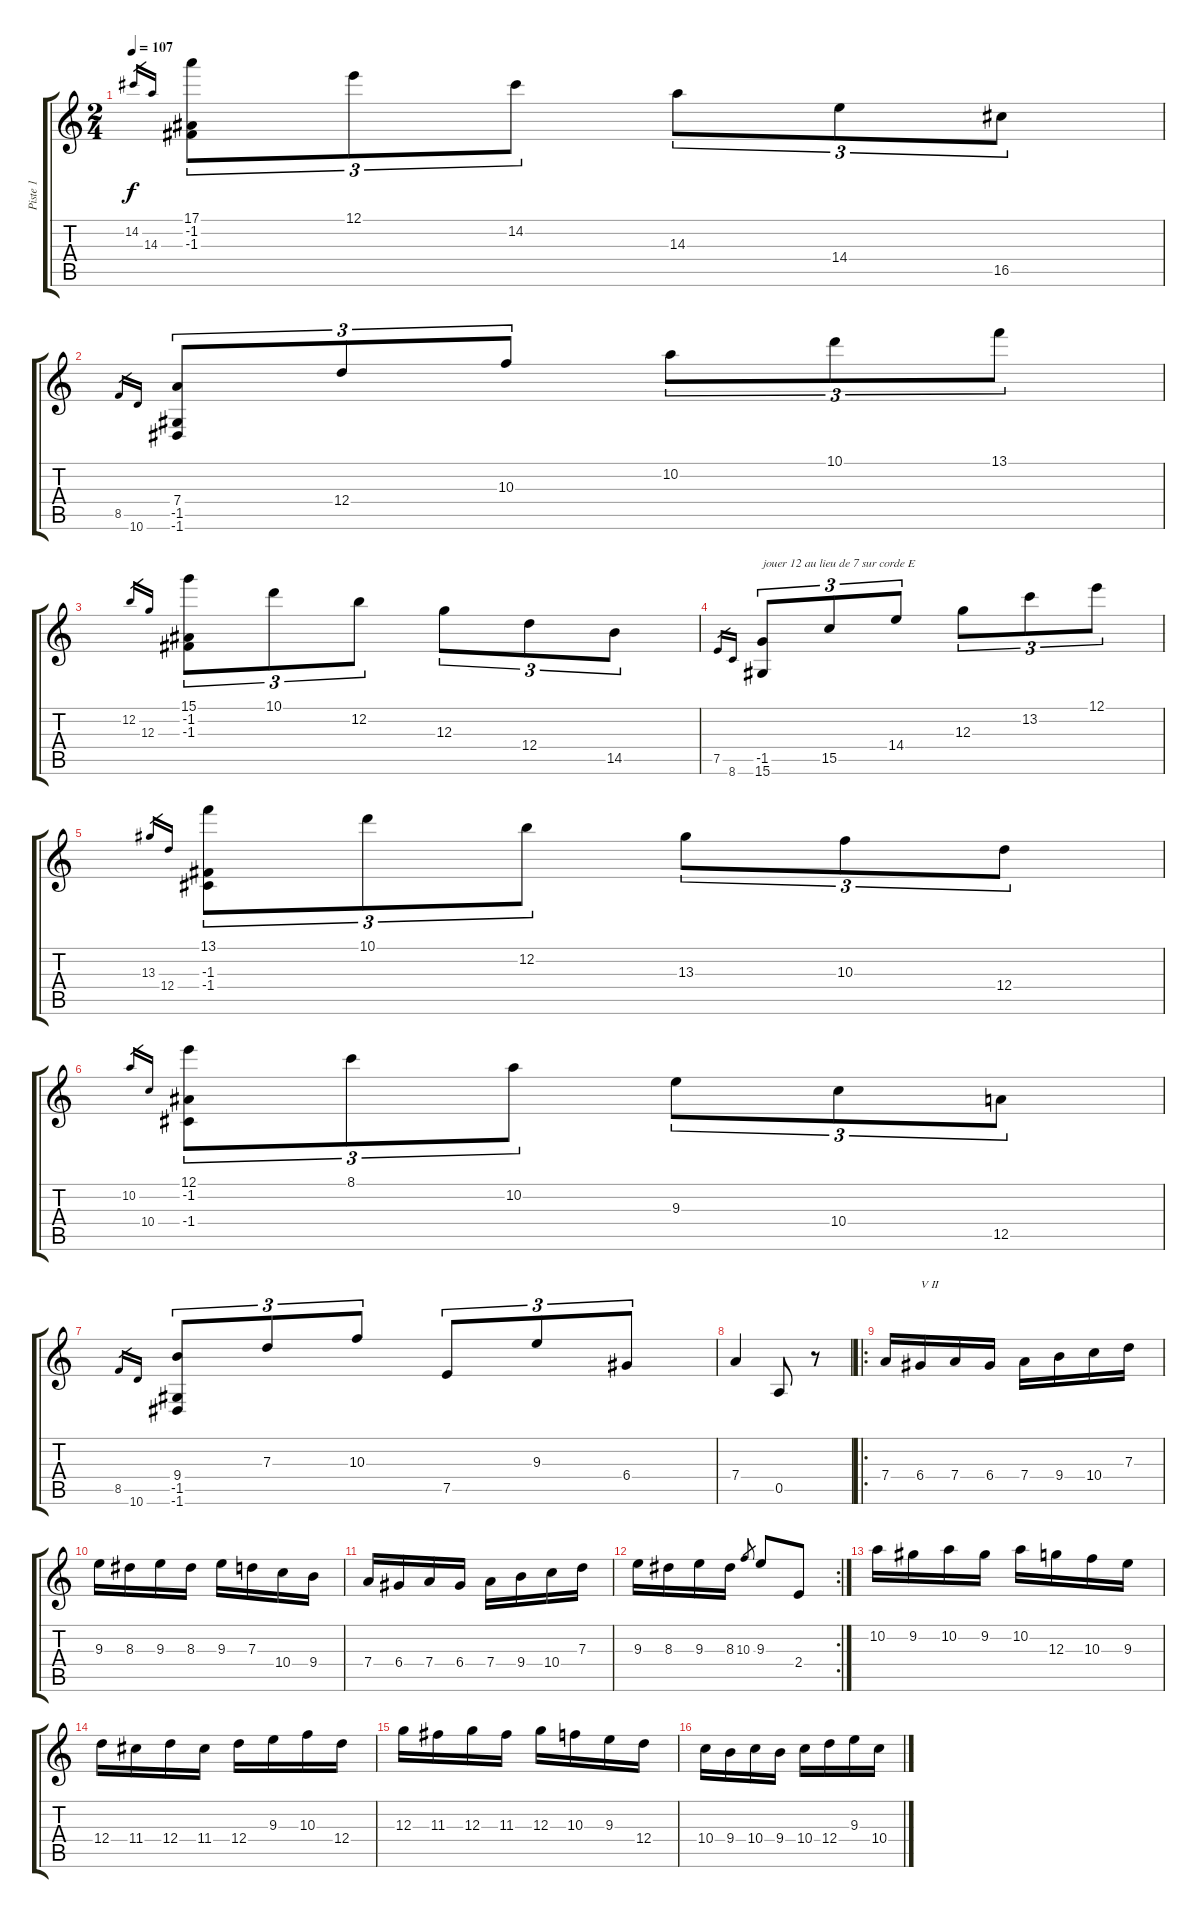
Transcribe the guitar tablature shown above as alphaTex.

\track ("Piste 1" "Piste 1") {instrument distortionguitar}
\staff {score tabs}
\tuning (E4 B3 G3 D3 A2 E2) {hide}
\ts (2 4)
\tempo 107
\clef g2
\ks c
14.2.16{gr dy f} 14.3.16{gr} (17.1 -1.2 -1.3).8{tu (3 2)} 12.1.8{tu (3 2)} 14.2.8{tu (3 2)} 14.3.8{tu (3 2)} 14.4.8{tu (3 2)} 16.5.8{tu (3 2)} |
8.5.16{gr} 10.6.16{gr} (7.4 -1.5 -1.6).8{tu (3 2)} 12.4.8{tu (3 2)} 10.3.8{tu (3 2)} 10.2.8{tu (3 2)} 10.1.8{tu (3 2)} 13.1.8{tu (3 2)} |
12.2.16{gr} 12.3.16{gr} (15.1 -1.2 -1.3).8{tu (3 2)} 10.1.8{tu (3 2)} 12.2.8{tu (3 2)} 12.3.8{tu (3 2)} 12.4.8{tu (3 2)} 14.5.8{tu (3 2)} |
7.5.16{gr} 8.6.16{gr} (-1.5 15.6).8{tu (3 2) txt "jouer 12 au lieu de 7 sur corde E"} 15.5.8{tu (3 2)} 14.4.8{tu (3 2)} 12.3.8{tu (3 2)} 13.2.8{tu (3 2)} 12.1.8{tu (3 2)} |
13.3.16{gr} 12.4.16{gr} (13.1 -1.3 -1.4).8{tu (3 2)} 10.1.8{tu (3 2)} 12.2.8{tu (3 2)} 13.3.8{tu (3 2)} 10.3.8{tu (3 2)} 12.4.8{tu (3 2)} |
10.2.16{gr} 10.4.16{gr} (12.1 -1.2 -1.4).8{tu (3 2)} 8.1.8{tu (3 2)} 10.2.8{tu (3 2)} 9.3.8{tu (3 2)} 10.4.8{tu (3 2)} 12.5.8{tu (3 2)} |
8.5.16{gr} 10.6.16{gr} (9.4 -1.5 -1.6).8{tu (3 2)} 7.3.8{tu (3 2)} 10.3.8{tu (3 2)} 7.5.8{tu (3 2)} 9.3.8{tu (3 2)} 6.4.8{tu (3 2)} |
7.4.4 0.5.8 r.8 |
\ro
7.4.16 6.4.16{txt "V II"} 7.4.16 6.4.16 7.4.16 9.4.16 10.4.16 7.3.16 |
9.3.16 8.3.16 9.3.16 8.3.16 9.3.16 7.3.16 10.4.16 9.4.16 |
7.4.16 6.4.16 7.4.16 6.4.16 7.4.16 9.4.16 10.4.16 7.3.16 |
\rc 2
9.3.16 8.3.16 9.3.16 8.3.16 10.3.8{gr} 9.3.8 2.4.8 |
10.2.16 9.2.16 10.2.16 9.2.16 10.2.16 12.3.16 10.3.16 9.3.16 |
12.4.16 11.4.16 12.4.16 11.4.16 12.4.16 9.3.16 10.3.16 12.4.16 |
12.3.16 11.3.16 12.3.16 11.3.16 12.3.16 10.3.16 9.3.16 12.4.16 |
10.4.16 9.4.16 10.4.16 9.4.16 10.4.16 12.4.16 9.3.16 10.4.16
